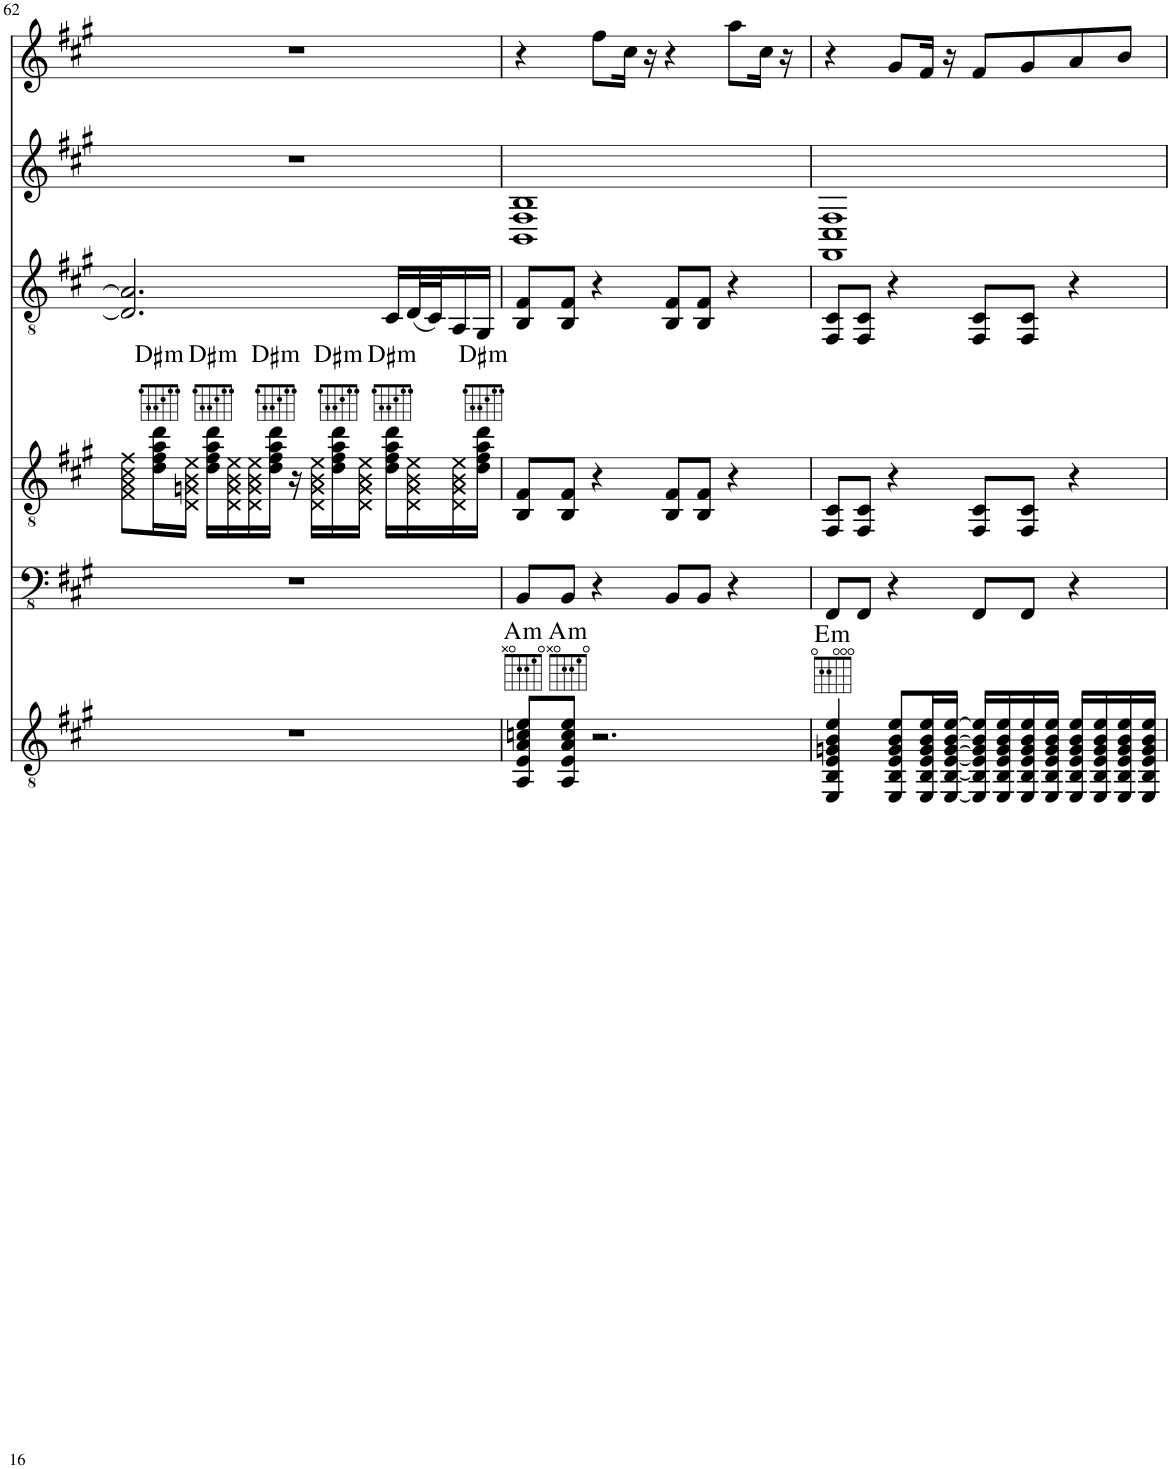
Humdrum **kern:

**kern	**harte	**kern	**kern	**harte	**kern	**kern	**kern
*part6	*part6	*part5	*part4	*part4	*part3	*part2	*part1
*staff6	*	*staff5	*staff4	*	*staff3	*staff2	*staff1
*I"ľ����	*	*I"��˹	*I"���༪��	*	*I"��������	*I"���� ����	*I"���� ����
!!LO:PB:g=z
*clefGv2	*	*clefFv4	*clefGv2	*	*clefGv2	*clefG2	*clefG2
*k[f#c#g#]	*	*k[f#c#g#]	*k[f#c#g#]	*	*k[f#c#g#]	*k[f#c#g#]	*k[f#c#g#]
*M4/4	*	*M4/4	*M4/4	*	*M4/4	*M4/4	*M4/4
=62	=62	=62	=62	=62	=62	=62	=62
1r	.	1r	8F#\ 8A\ 8c#\ 8f#\L	.	2.D/] 2.A/]	1r	1r
!	!	!	!	!LO:H:kt=m	!	!	!
.	.	.	16d\ 16f#\ 16a\ 16dd\L	D#:min	.	.	.
.	.	.	16D\ 16Gn\ 16B\ 16e\JJ	.	.	.	.
!	!	!	!	!LO:H:kt=m	!	!	!
.	.	.	16d\ 16f#\ 16a\ 16dd\LL	D#:min	.	.	.
.	.	.	16D\ 16G\ 16B\ 16e\	.	.	.	.
.	.	.	16D\ 16G\ 16B\ 16e\	.	.	.	.
!	!	!	!	!LO:H:kt=m	!	!	!
.	.	.	16d\ 16f#\ 16a\ 16dd\JJ	D#:min	.	.	.
.	.	.	16r	.	.	.	.
.	.	.	16D\ 16G\ 16B\ 16e\LL	.	.	.	.
!	!	!	!	!LO:H:kt=m	!	!	!
.	.	.	16d\ 16f#\ 16a\ 16dd\	D#:min	.	.	.
.	.	.	16D\ 16G\ 16B\ 16e\JJ	.	.	.	.
!	!	!	!	!LO:H:kt=m	!	!	!
.	.	.	16d\ 16f#\ 16a\ 16dd\LL	D#:min	16C#/LL	.	.
.	.	.	16D\ 16G\ 16B\ 16e\	.	(32D/L	.	.
.	.	.	.	.	32C#/J)	.	.
.	.	.	16D\ 16G\ 16B\ 16e\	.	16AA/	.	.
!	!	!	!	!LO:H:kt=m	!	!	!
.	.	.	16d\ 16f#\ 16a\ 16dd\JJ	D#:min	16GG#/JJ	.	.
=63	=63	=63	=63	=63	=63	=63	=63
!	!LO:H:kt=m	!	!	!	!	!	!
8AA/ 8E/ 8A/ 8cn/ 8e/L	A:min	8BBB/L	8BB/ 8F#/L	.	8BB/ 8F#/L	1BB 1F# 1B	4r
!	!LO:H:kt=m	!	!	!	!	!	!
8AA/ 8E/ 8A/ 8c/ 8e/J	A:min	8BBB/J	8BB/ 8F#/J	.	8BB/ 8F#/J	.	.
2.r	.	4r	4r	.	4r	.	8ff#\L
.	.	.	.	.	.	.	16cc#\Jk
.	.	.	.	.	.	.	16r
.	.	8BBB/L	8BB/ 8F#/L	.	8BB/ 8F#/L	.	4r
.	.	8BBB/J	8BB/ 8F#/J	.	8BB/ 8F#/J	.	.
.	.	4r	4r	.	4r	.	8aa\L
.	.	.	.	.	.	.	16cc#\Jk
.	.	.	.	.	.	.	16r
=64	=64	=64	=64	=64	=64	=64	=64
!	!LO:H:kt=m	!	!	!	!	!	!
4EE/ 4BB/ 4E/ 4Gn/ 4B/ 4e/	E:min	8FFF#/L	8FF#/ 8C#/L	.	8FF#/ 8C#/L	1FF# 1C# 1F#	4r
.	.	8FFF#/J	8FF#/ 8C#/J	.	8FF#/ 8C#/J	.	.
8EE/ 8BB/ 8E/ 8G/ 8B/ 8e/L	.	4r	4r	.	4r	.	8g#/L
16EE/ 16BB/ 16E/ 16G/ 16B/ 16e/L	.	.	.	.	.	.	16f#/Jk
[16EE/ [16BB/ [16E/ [16G/ [16B/ [16e/JJ	.	.	.	.	.	.	16r
16EE/] 16BB/] 16E/] 16G/] 16B/] 16e/]LL	.	8FFF#/L	8FF#/ 8C#/L	.	8FF#/ 8C#/L	.	8f#/L
16EE/ 16BB/ 16E/ 16G/ 16B/ 16e/	.	.	.	.	.	.	.
16EE/ 16BB/ 16E/ 16G/ 16B/ 16e/	.	8FFF#/J	8FF#/ 8C#/J	.	8FF#/ 8C#/J	.	8g#/
16EE/ 16BB/ 16E/ 16G/ 16B/ 16e/JJ	.	.	.	.	.	.	.
16EE/ 16BB/ 16E/ 16G/ 16B/ 16e/LL	.	4r	4r	.	4r	.	8a/
16EE/ 16BB/ 16E/ 16G/ 16B/ 16e/	.	.	.	.	.	.	.
16EE/ 16BB/ 16E/ 16G/ 16B/ 16e/	.	.	.	.	.	.	8b/J
16EE/ 16BB/ 16E/ 16G/ 16B/ 16e/JJ	.	.	.	.	.	.	.
=	=	=	=	=	=	=	=
*-	*-	*-	*-	*-	*-	*-	*-
